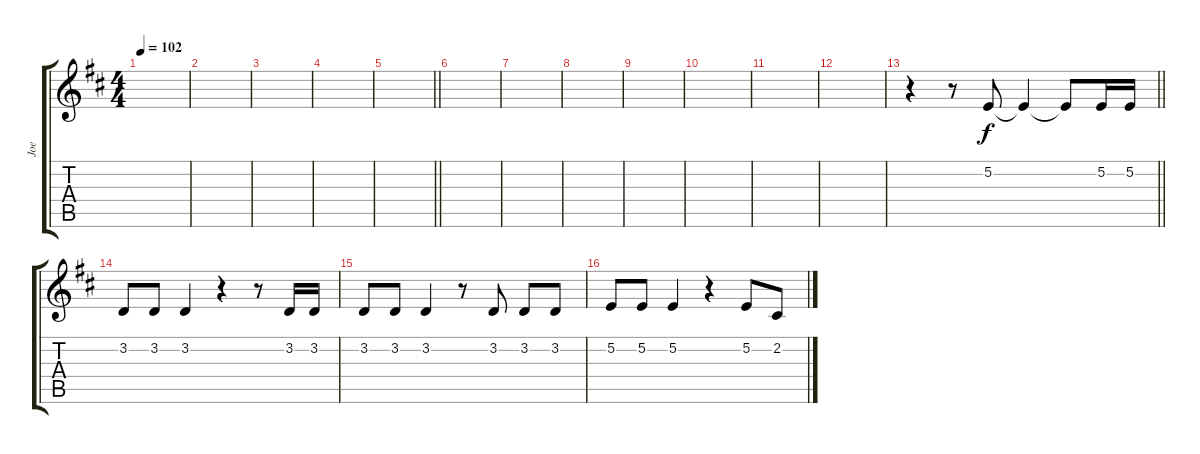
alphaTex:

\track ("Joe" "Joe") {instrument lead1square}
\staff {score tabs}
\tuning (E4 B3 G3 D3 A2 E2) {hide}
\ts (4 4)
\tempo 102
\clef g2
\ks d
|
|
|
|
\barLineRight lightlight
|
|
|
|
|
|
|
|
\barLineRight lightlight
r.4 r.8 5.2.8 5.2{t}.4 5.2{t}.8 5.2.16 5.2.16 |
3.2.8 3.2.8 3.2.4 r.4 r.8 3.2.16 3.2.16 |
3.2.8 3.2.8 3.2.4 r.8 3.2.8 3.2.8 3.2.8 |
5.2.8 5.2.8 5.2.4 r.4 5.2.8 2.2.8
